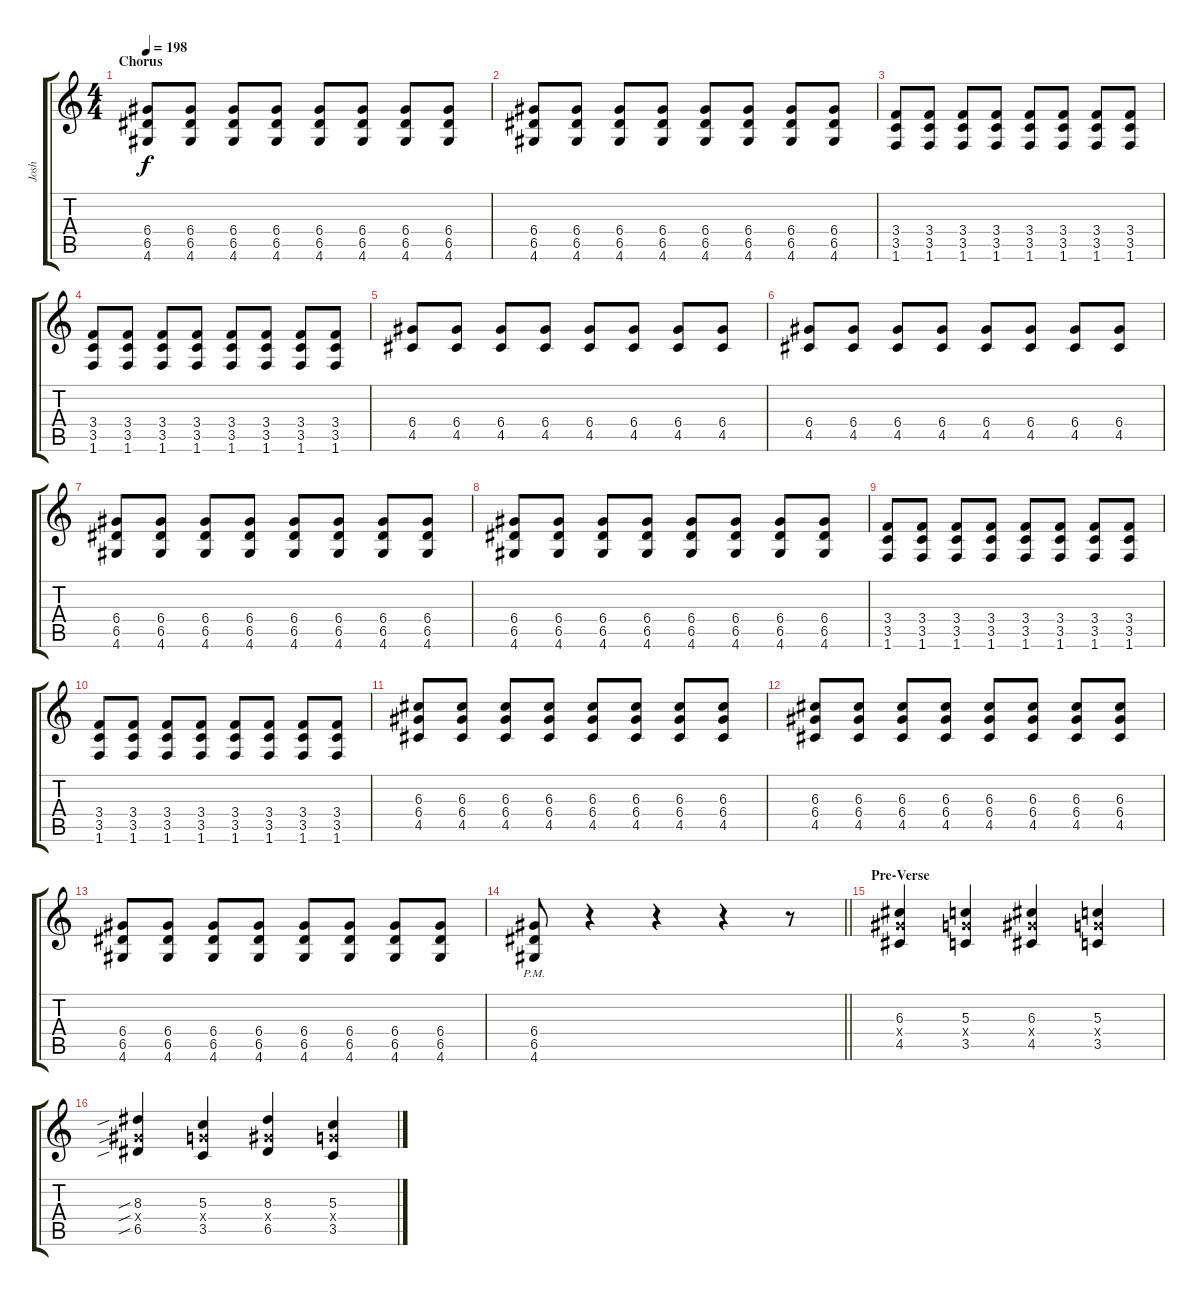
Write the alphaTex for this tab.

\track ("Josh" "Josh") {mute instrument distortionguitar}
\staff {score tabs}
\tuning (E4 B3 G3 D3 A2 E2) {hide}
\ts (4 4)
\section ("" "Chorus")
\tempo 198
\clef g2
\ks c
(6.4 6.5 4.6).8{dy f} (6.4 6.5 4.6).8 (6.4 6.5 4.6).8 (6.4 6.5 4.6).8 (6.4 6.5 4.6).8 (6.4 6.5 4.6).8 (6.4 6.5 4.6).8 (6.4 6.5 4.6).8 |
(6.4 6.5 4.6).8 (6.4 6.5 4.6).8 (6.4 6.5 4.6).8 (6.4 6.5 4.6).8 (6.4 6.5 4.6).8 (6.4 6.5 4.6).8 (6.4 6.5 4.6).8 (6.4 6.5 4.6).8 |
(3.4 3.5 1.6).8 (3.4 3.5 1.6).8 (3.4 3.5 1.6).8 (3.4 3.5 1.6).8 (3.4 3.5 1.6).8 (3.4 3.5 1.6).8 (3.4 3.5 1.6).8 (3.4 3.5 1.6).8 |
(3.4 3.5 1.6).8 (3.4 3.5 1.6).8 (3.4 3.5 1.6).8 (3.4 3.5 1.6).8 (3.4 3.5 1.6).8 (3.4 3.5 1.6).8 (3.4 3.5 1.6).8 (3.4 3.5 1.6).8 |
(6.4 4.5).8 (6.4 4.5).8 (6.4 4.5).8 (6.4 4.5).8 (6.4 4.5).8 (6.4 4.5).8 (6.4 4.5).8 (6.4 4.5).8 |
(6.4 4.5).8 (6.4 4.5).8 (6.4 4.5).8 (6.4 4.5).8 (6.4 4.5).8 (6.4 4.5).8 (6.4 4.5).8 (6.4 4.5).8 |
(6.4 6.5 4.6).8 (6.4 6.5 4.6).8 (6.4 6.5 4.6).8 (6.4 6.5 4.6).8 (6.4 6.5 4.6).8 (6.4 6.5 4.6).8 (6.4 6.5 4.6).8 (6.4 6.5 4.6).8 |
(6.4 6.5 4.6).8 (6.4 6.5 4.6).8 (6.4 6.5 4.6).8 (6.4 6.5 4.6).8 (6.4 6.5 4.6).8 (6.4 6.5 4.6).8 (6.4 6.5 4.6).8 (6.4 6.5 4.6).8 |
(3.4 3.5 1.6).8 (3.4 3.5 1.6).8 (3.4 3.5 1.6).8 (3.4 3.5 1.6).8 (3.4 3.5 1.6).8 (3.4 3.5 1.6).8 (3.4 3.5 1.6).8 (3.4 3.5 1.6).8 |
(3.4 3.5 1.6).8 (3.4 3.5 1.6).8 (3.4 3.5 1.6).8 (3.4 3.5 1.6).8 (3.4 3.5 1.6).8 (3.4 3.5 1.6).8 (3.4 3.5 1.6).8 (3.4 3.5 1.6).8 |
(6.3 6.4 4.5).8 (6.3 6.4 4.5).8 (6.3 6.4 4.5).8 (6.3 6.4 4.5).8 (6.3 6.4 4.5).8 (6.3 6.4 4.5).8 (6.3 6.4 4.5).8 (6.3 6.4 4.5).8 |
(6.3 6.4 4.5).8 (6.3 6.4 4.5).8 (6.3 6.4 4.5).8 (6.3 6.4 4.5).8 (6.3 6.4 4.5).8 (6.3 6.4 4.5).8 (6.3 6.4 4.5).8 (6.3 6.4 4.5).8 |
(6.4 6.5 4.6).8 (6.4 6.5 4.6).8 (6.4 6.5 4.6).8 (6.4 6.5 4.6).8 (6.4 6.5 4.6).8 (6.4 6.5 4.6).8 (6.4 6.5 4.6).8 (6.4 6.5 4.6).8 |
\barLineRight lightlight
(6.4{pm} 6.5{pm} 4.6{pm}).8 r.4 r.4 r.4 r.8 |
\section ("" "Pre-Verse")
(6.3 6.4{x} 4.5).4 (5.3 5.4{x} 3.5).4 (6.3 6.4{x} 4.5).4 (5.3 5.4{x} 3.5).4 |
(8.3{sib} 6.4{sib x} 6.5{sib}).4 (5.3 5.4{x} 3.5).4 (8.3 6.4{x} 6.5).4 (5.3 5.4{x} 3.5).4
